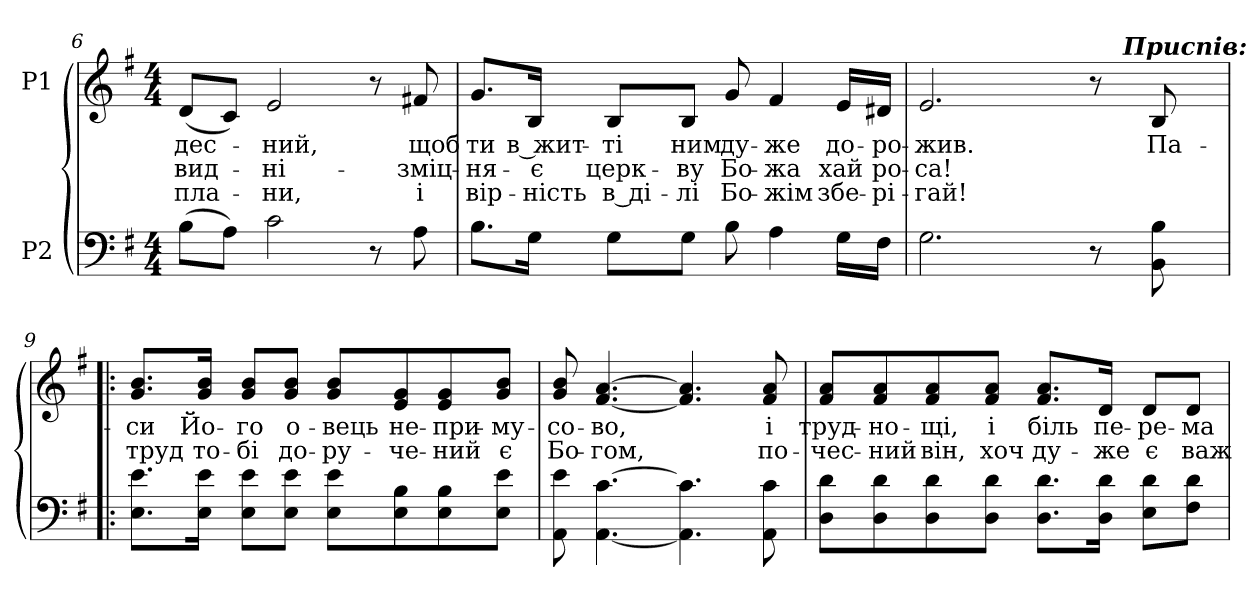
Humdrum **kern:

**kern	**kern	**text	**text	**text
*part2	*part1	*part1	*part1	*part1
*staff2	*staff1	*staff1	*staff1	*staff1
*I"P2	*I"P1	*	*	*
*clefF4	*clefG2	*	*	*
*k[f#]	*k[f#]	*	*	*
*e:	*e:	*	*	*
*M4/4	*M4/4	*	*	*
=6	=6	=6	=6	=6
!	!	!LO:LY:b:color=#000000	!LO:LY:b:color=#000000	!LO:LY:b:color=#000000
(8Bi\L	(8di/L	-дес-	-вид-	пла-
8Ai\J)	8ci/J)	.	.	.
!	!	!LO:LY:b:color=#000000	!LO:LY:b:color=#000000	!LO:LY:b:color=#000000
2ci\	2ei/	-ний,	-ні-	-ни,
8r	8r	.	.	.
!	!	!LO:LY:b:color=#000000	!LO:LY:b:color=#000000	!LO:LY:b:color=#000000
8Ai\	8f#Xi/	щоб	-зміц-	і
=7	=7	=7	=7	=7
!	!	!LO:LY:b:color=#000000	!LO:LY:b:color=#000000	!LO:LY:b:color=#000000
8.Bi\L	8.gi/L	ти	-ня-	вір-
!	!	!LO:LY:b:color=#000000	!LO:LY:b:color=#000000	!LO:LY:b:color=#000000
16Gi\Jk	16Bi/Jk	в жит-	-є	-ність
!	!	!LO:LY:b:color=#000000	!LO:LY:b:color=#000000	!LO:LY:b:color=#000000
8Gi\L	8Bi/L	-ті	церк-	в ді-
!	!	!LO:LY:b:color=#000000	!LO:LY:b:color=#000000	!LO:LY:b:color=#000000
8Gi\J	8Bi/J	ним	-ву	-лі
!	!	!LO:LY:b:color=#000000	!LO:LY:b:color=#000000	!LO:LY:b:color=#000000
8Bi\	8gi/	ду-	Бо-	Бо-
!	!	!LO:LY:b:color=#000000	!LO:LY:b:color=#000000	!LO:LY:b:color=#000000
4Ai\	4f#i/	-же	-жа	-жім
!	!	!LO:LY:b:color=#000000	!LO:LY:b:color=#000000	!LO:LY:b:color=#000000
16Gi\LL	16ei/LL	до-	хай	збе-
!	!	!LO:LY:b:color=#000000	!LO:LY:b:color=#000000	!LO:LY:b:color=#000000
16F#i\JJ	16d#Xi/JJ	-ро-	ро-	-рі-
!!LO:LB:g=z
=8	=8	=8	=8	=8
!	!	!LO:LY:b:color=#000000	!LO:LY:b:color=#000000	!LO:LY:b:color=#000000
*	*^	*	*	*
2.Gi\	2.ei/	2ryy	-жив.	-са!	-гай!
.	.	4ryy	.	.	.
8r	8r	16ryy	.	.	.
.	.	512.ryy	.	.	.
!	!	!LO:TX:a:Bi:t=Приспів&colon;	!	!	!
.	.	8ryy	.	.	.
!	!	!	!LO:LY:b:color=#000000	!	!
8BBi\ 8Bi	8Bi/	.	Па-	.	.
.	.	32ryy	.	.	.
.	.	64ryy	.	.	.
.	.	128ryy	.	.	.
.	.	256ryy	.	.	.
.	.	1024ryy	.	.	.
*	*v	*v	*	*	*
=9!|:	=9!|:	=9!|:	=9!|:	=9!|:
*	*^	*	*	*
!	!	!	!LO:LY:b:color=#000000	!LO:LY:b:color=#000000	!
*	*v	*v	*	*	*
8.Ei\ 8.eiL	8.gi/ 8.biL	-си	труд	.
!	!	!LO:LY:b:color=#000000	!LO:LY:b:color=#000000	!
16Ei\ 16eiJk	16gi/ 16biJk	Йо-	то-	.
!	!	!LO:LY:b:color=#000000	!LO:LY:b:color=#000000	!
8Ei\ 8eiL	8gi/ 8biL	-го	-бі	.
!	!	!LO:LY:b:color=#000000	!LO:LY:b:color=#000000	!
8Ei\ 8eiJ	8gi/ 8biJ	о-	до-	.
!	!	!LO:LY:b:color=#000000	!LO:LY:b:color=#000000	!
8Ei\ 8eiL	8gi/ 8biL	-вець	-ру-	.
!	!	!LO:LY:b:color=#000000	!LO:LY:b:color=#000000	!
8Ei\ 8Bi	8ei/ 8gi	не-	-че-	.
!	!	!LO:LY:b:color=#000000	!LO:LY:b:color=#000000	!
8Ei\ 8Bi	8ei/ 8gi	-при-	-ний	.
!	!	!LO:LY:b:color=#000000	!LO:LY:b:color=#000000	!
8Ei\ 8eiJ	8gi/ 8biJ	-му-	є	.
=10	=10	=10	=10	=10
!	!	!LO:LY:b:color=#000000	!LO:LY:b:color=#000000	!
8AAi\ 8ei	8gi/ 8bi	-со-	Бо-	.
!	!	!LO:LY:b:color=#000000	!LO:LY:b:color=#000000	!
[<4.AAi\ [>4.ci	[<4.f#i/ [>4.ai	-во,	-гом,	.
4.AAi\] 4.ci]	4.f#i/] 4.ai]	.	.	.
!	!	!LO:LY:b:color=#000000	!LO:LY:b:color=#000000	!
8AAi\ 8ci	8f#i/ 8ai	і	по-	.
!!LO:LB:g=z
=11	=11	=11	=11	=11
!	!	!LO:LY:b:color=#000000	!LO:LY:b:color=#000000	!
8Di\ 8diL	8f#i/ 8aiL	труд-	-чес-	.
!	!	!LO:LY:b:color=#000000	!LO:LY:b:color=#000000	!
8Di\ 8di	8f#i/ 8ai	-но-	-ний	.
!	!	!LO:LY:b:color=#000000	!LO:LY:b:color=#000000	!
8Di\ 8di	8f#i/ 8ai	-щі,	він,	.
!	!	!LO:LY:b:color=#000000	!LO:LY:b:color=#000000	!
8Di\ 8diJ	8f#i/ 8aiJ	і	хоч	.
!	!	!LO:LY:b:color=#000000	!LO:LY:b:color=#000000	!
8.Di\ 8.diL	8.f#i/ 8.aiL	біль	ду-	.
!	!	!LO:LY:b:color=#000000	!LO:LY:b:color=#000000	!
16Di\ 16diJk	16di/Jk	пе-	-же	.
!	!	!LO:LY:b:color=#000000	!LO:LY:b:color=#000000	!
8Ei\ 8diL	8di/L	-ре-	є	.
!	!	!LO:LY:b:color=#000000	!LO:LY:b:color=#000000	!
8F#i\ 8diJ	8di/J	-ма-	важ-	.
=	=	=	=	=
*-	*-	*-	*-	*-
